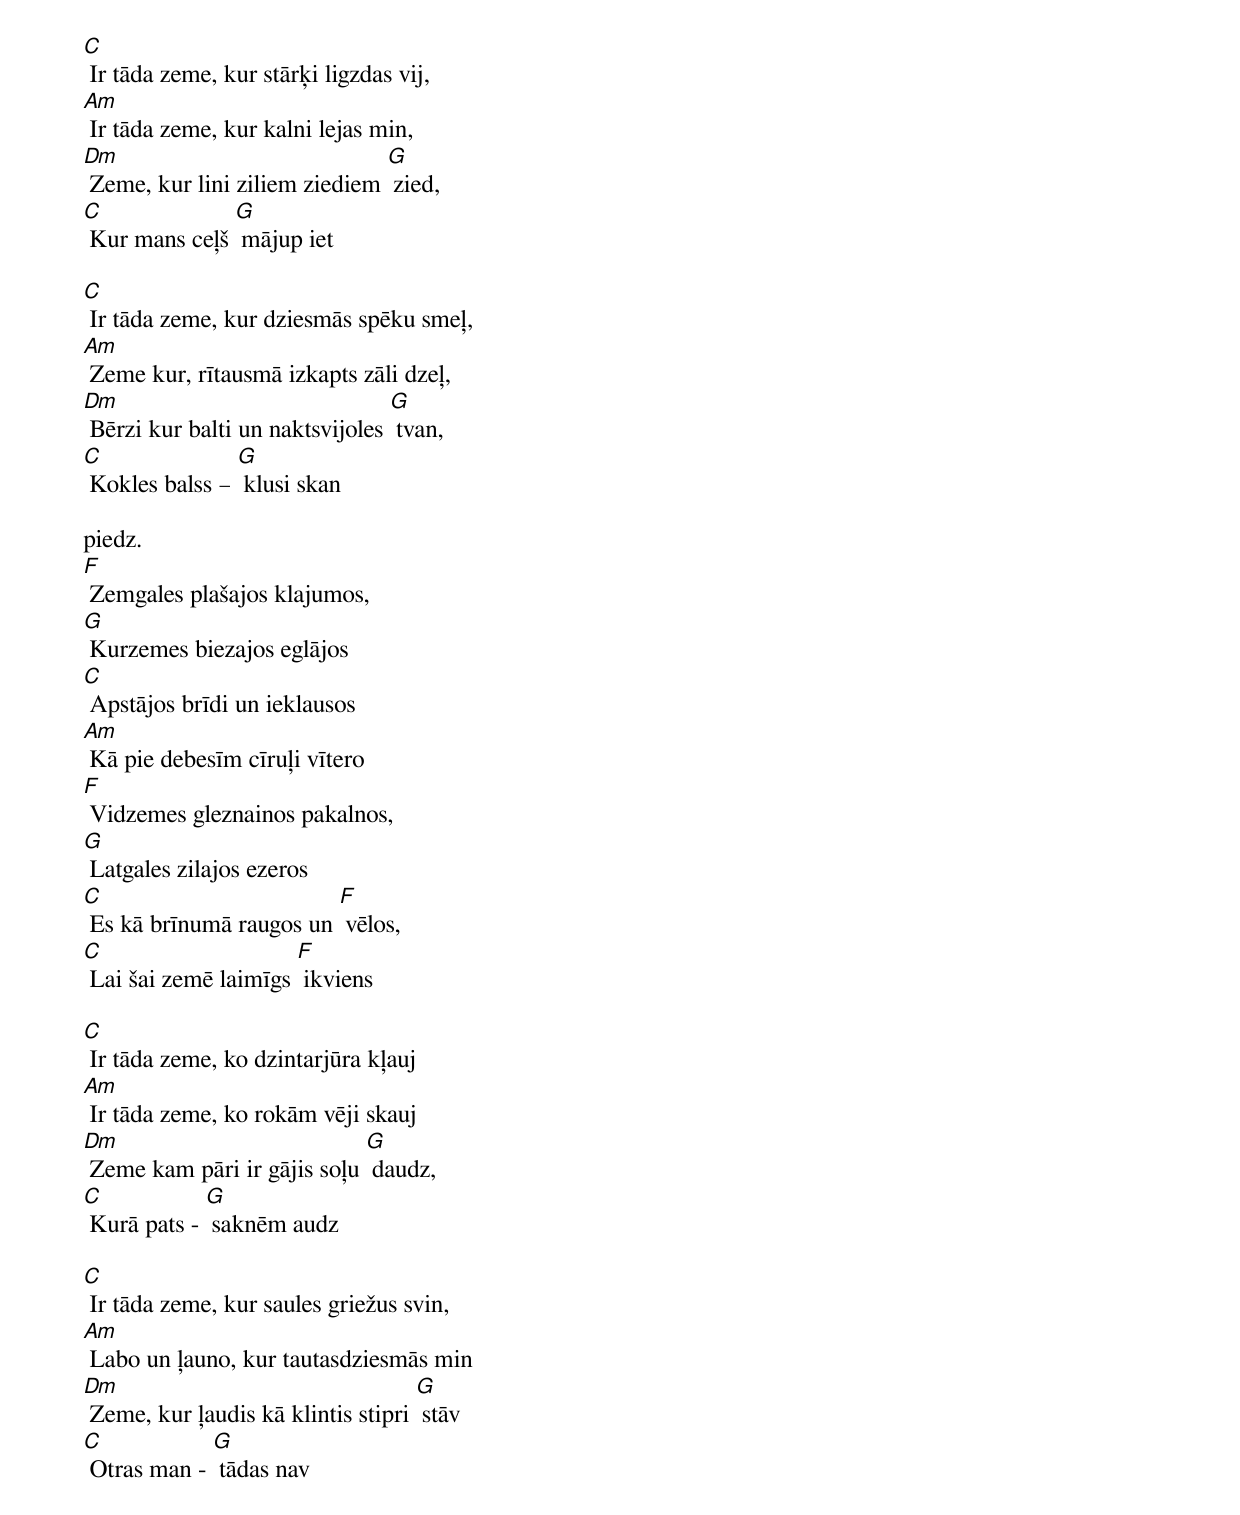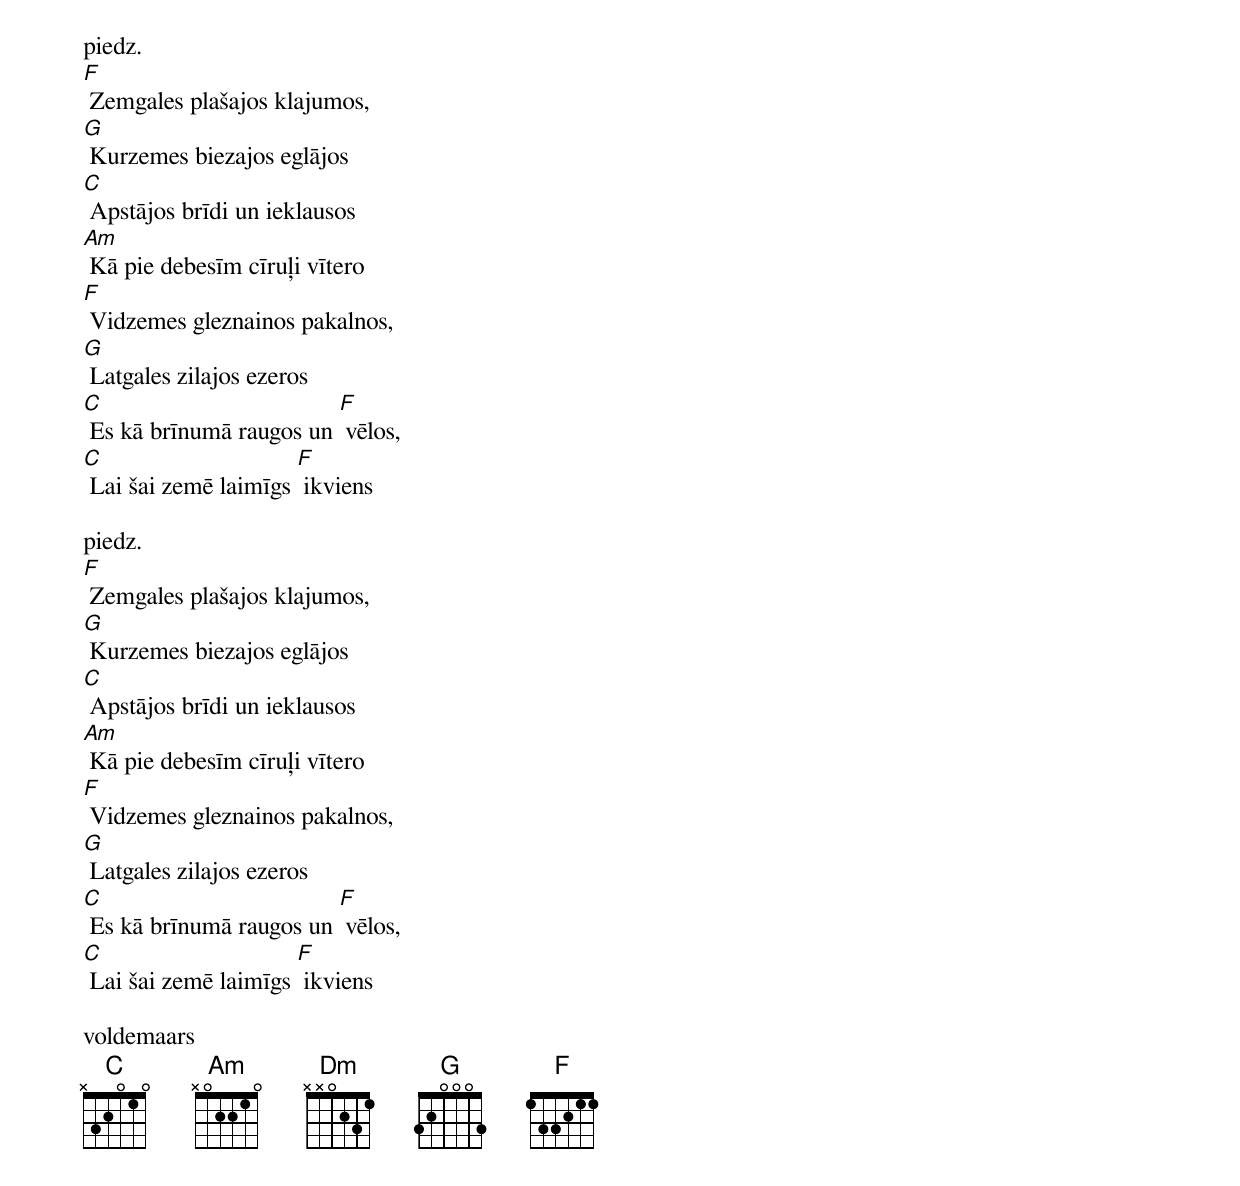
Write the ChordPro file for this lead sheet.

[C] Ir tāda zeme, kur stārķi ligzdas vij,
[Am] Ir tāda zeme, kur kalni lejas min,
[Dm] Zeme, kur lini ziliem ziediem [G] zied,
[C] Kur mans ceļš [G] mājup iet

[C] Ir tāda zeme, kur dziesmās spēku smeļ,
[Am] Zeme kur, rītausmā izkapts zāli dzeļ,
[Dm] Bērzi kur balti un naktsvijoles [G] tvan,
[C] Kokles balss – [G] klusi skan

piedz.
[F] Zemgales plašajos klajumos,
[G] Kurzemes biezajos eglājos
[C] Apstājos brīdi un ieklausos
[Am] Kā pie debesīm cīruļi vītero
[F] Vidzemes gleznainos pakalnos,
[G] Latgales zilajos ezeros
[C] Es kā brīnumā raugos un [F] vēlos,
[C] Lai šai zemē laimīgs [F] ikviens

[C] Ir tāda zeme, ko dzintarjūra kļauj
[Am] Ir tāda zeme, ko rokām vēji skauj
[Dm] Zeme kam pāri ir gājis soļu [G] daudz,
[C] Kurā pats - [G] saknēm audz

[C] Ir tāda zeme, kur saules griežus svin,
[Am] Labo un ļauno, kur tautasdziesmās min
[Dm] Zeme, kur ļaudis kā klintis stipri [G] stāv
[C] Otras man - [G] tādas nav

piedz.
[F] Zemgales plašajos klajumos,
[G] Kurzemes biezajos eglājos
[C] Apstājos brīdi un ieklausos
[Am] Kā pie debesīm cīruļi vītero
[F] Vidzemes gleznainos pakalnos,
[G] Latgales zilajos ezeros
[C] Es kā brīnumā raugos un [F] vēlos,
[C] Lai šai zemē laimīgs [F] ikviens

piedz.
[F] Zemgales plašajos klajumos,
[G] Kurzemes biezajos eglājos
[C] Apstājos brīdi un ieklausos
[Am] Kā pie debesīm cīruļi vītero
[F] Vidzemes gleznainos pakalnos,
[G] Latgales zilajos ezeros
[C] Es kā brīnumā raugos un [F] vēlos,
[C] Lai šai zemē laimīgs [F] ikviens

voldemaars
